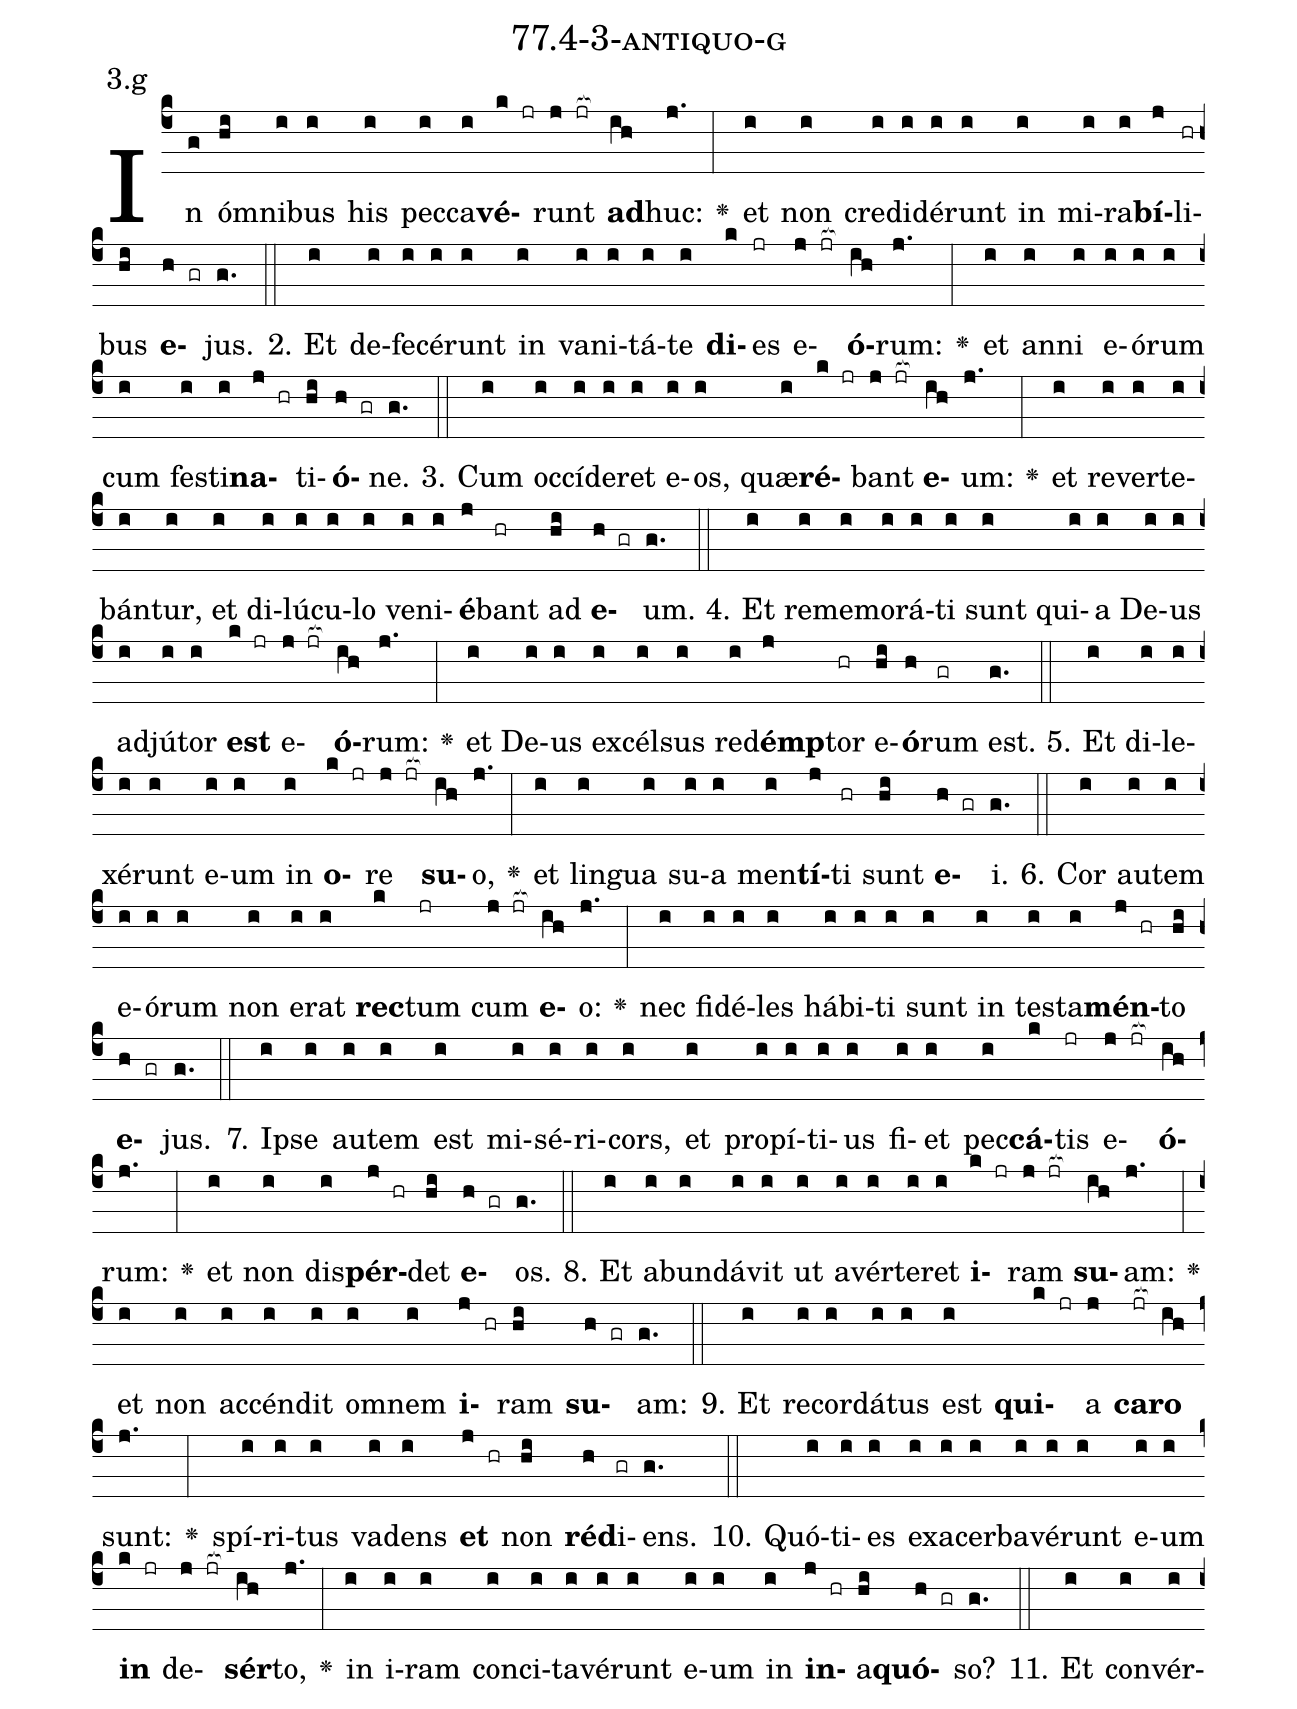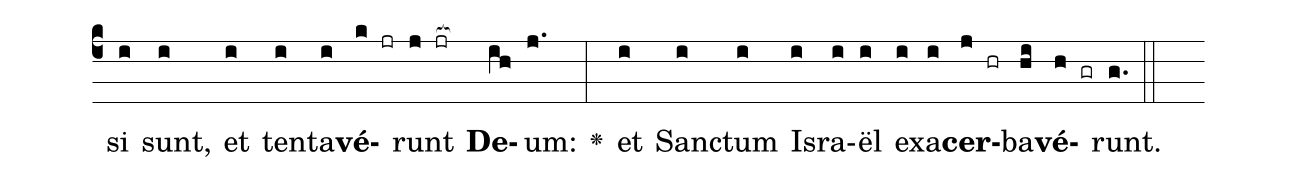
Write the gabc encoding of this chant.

name: 77.4-3-antiquo-g;
annotation: 3.g;
%%
(c4)In(g) óm(hi)ni(i)bus(i) his(i) pec(i)ca(i)<b>vé</b>(k jr)runt(j jr[ocb:1{]) <b>ad</b>(ih[ocb:0}])huc:(j.) <v>\greheightstar</v>(:) et(i) non(i) cre(i)di(i)dé(i)runt(i) in(i) mi(i)ra(i)<b>bí</b>(j)li(hr)bus(hi) <b>e</b>(h gr)jus.(g.) (::)
2. Et(i) de(i)fe(i)cé(i)runt(i) in(i) va(i)ni(i)tá(i)te(i) <b>di</b>(k)es(jr) e(j jr[ocb:1{])<b>ó</b>(ih[ocb:0}])rum:(j.) <v>\greheightstar</v>(:) et(i) an(i)ni(i) e(i)ó(i)rum(i) cum(i) fes(i)ti(i)<b>na</b>(j hr)ti(hi)<b>ó</b>(h gr)ne.(g.) (::)
3. Cum(i) oc(i)cí(i)de(i)ret(i) e(i)os,(i) quæ(i)<b>ré</b>(k jr)bant(j jr[ocb:1{]) <b>e</b>(ih[ocb:0}])um:(j.) <v>\greheightstar</v>(:) et(i) re(i)ver(i)te(i)bán(i)tur,(i) et(i) di(i)lú(i)cu(i)lo(i) ve(i)ni(i)<b>é</b>(j)bant(hr) ad(hi) <b>e</b>(h gr)um.(g.) (::)
4. Et(i) re(i)me(i)mo(i)rá(i)ti(i) sunt(i) qui(i)a(i) De(i)us(i) ad(i)jú(i)tor(i) <b>est</b>(k jr) e(j jr[ocb:1{])<b>ó</b>(ih[ocb:0}])rum:(j.) <v>\greheightstar</v>(:) et(i) De(i)us(i) ex(i)cél(i)sus(i) red(i)<b>émp</b>(j)tor(hr) e(hi)<b>ó</b>(h)rum(gr) est.(g.) (::)
5. Et(i) di(i)le(i)xé(i)runt(i) e(i)um(i) in(i) <b>o</b>(k jr)re(j jr[ocb:1{]) <b>su</b>(ih[ocb:0}])o,(j.) <v>\greheightstar</v>(:) et(i) lin(i)gua(i) su(i)a(i) men(i)<b>tí</b>(j)ti(hr) sunt(hi) <b>e</b>(h gr)i.(g.) (::)
6. Cor(i) au(i)tem(i) e(i)ó(i)rum(i) non(i) e(i)rat(i) <b>rec</b>(k)tum(jr) cum(j jr[ocb:1{]) <b>e</b>(ih[ocb:0}])o:(j.) <v>\greheightstar</v>(:) nec(i) fi(i)dé(i)les(i) há(i)bi(i)ti(i) sunt(i) in(i) tes(i)ta(i)<b>mén</b>(j hr)to(hi) <b>e</b>(h gr)jus.(g.) (::)
7. Ip(i)se(i) au(i)tem(i) est(i) mi(i)sé(i)ri(i)cors,(i) et(i) pro(i)pí(i)ti(i)us(i) fi(i)et(i) pec(i)<b>cá</b>(k)tis(jr) e(j jr[ocb:1{])<b>ó</b>(ih[ocb:0}])rum:(j.) <v>\greheightstar</v>(:) et(i) non(i) dis(i)<b>pér</b>(j hr)det(hi) <b>e</b>(h gr)os.(g.) (::)
8. Et(i) ab(i)un(i)dá(i)vit(i) ut(i) a(i)vér(i)te(i)ret(i) <b>i</b>(k jr)ram(j jr[ocb:1{]) <b>su</b>(ih[ocb:0}])am:(j.) <v>\greheightstar</v>(:) et(i) non(i) ac(i)cén(i)dit(i) om(i)nem(i) <b>i</b>(j hr)ram(hi) <b>su</b>(h gr)am:(g.) (::)
9. Et(i) re(i)cor(i)dá(i)tus(i) est(i) <b>qui</b>(k jr)a(j) <b>ca</b>(jr[ocb:1{])<b>ro</b>(ih[ocb:0}]) sunt:(j.) <v>\greheightstar</v>(:) spí(i)ri(i)tus(i) va(i)dens(i) <b>et</b>(j hr) non(hi) <b>réd</b>(h)i(gr)ens.(g.) (::)
10. Quó(i)ti(i)es(i) ex(i)a(i)cer(i)ba(i)vé(i)runt(i) e(i)um(i) <b>in</b>(k jr) de(j jr[ocb:1{])<b>sér</b>(ih[ocb:0}])to,(j.) <v>\greheightstar</v>(:) in(i) i(i)ram(i) con(i)ci(i)ta(i)vé(i)runt(i) e(i)um(i) in(i) <b>in</b>(j hr)a(hi)<b>quó</b>(h gr)so?(g.) (::)
11. Et(i) con(i)vér(i)si(i) sunt,(i) et(i) ten(i)ta(i)<b>vé</b>(k jr)runt(j jr[ocb:1{]) <b>De</b>(ih[ocb:0}])um:(j.) <v>\greheightstar</v>(:) et(i) Sanc(i)tum(i) Is(i)ra(i)ël(i) ex(i)a(i)<b>cer</b>(j hr)ba(hi)<b>vé</b>(h gr)runt.(g.) (::)
